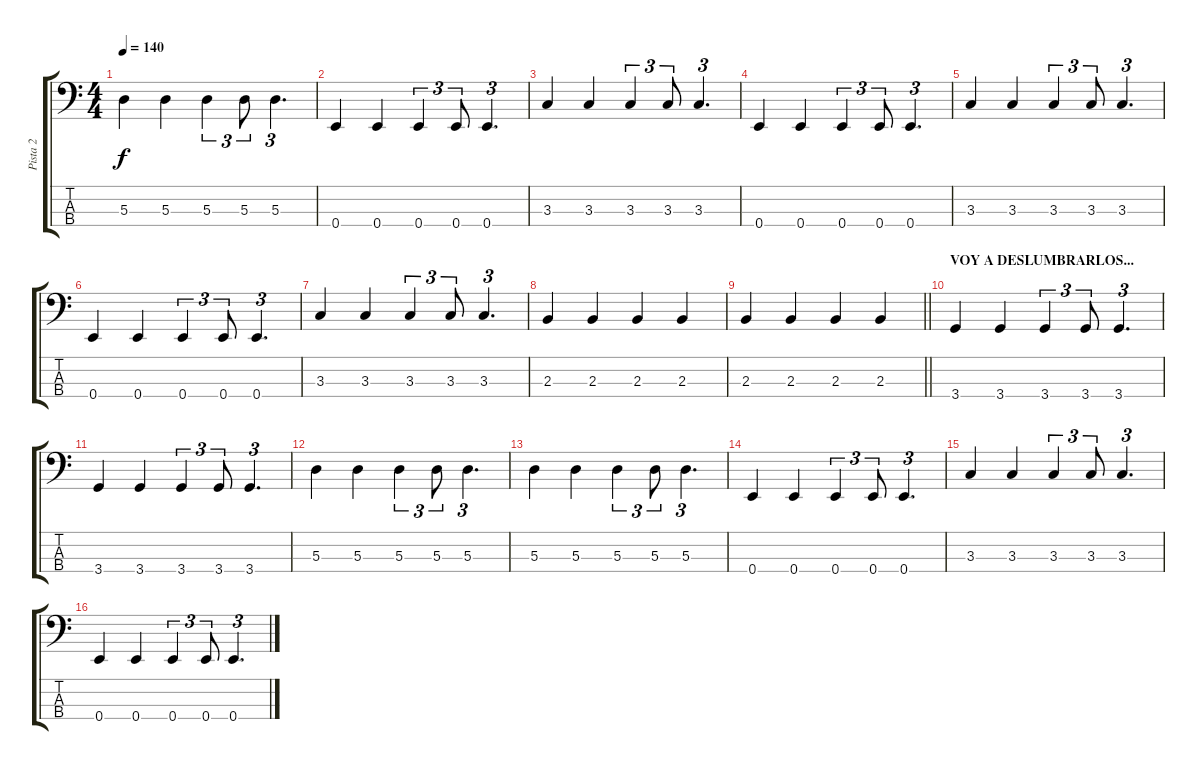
\track ("Pista 2" "Pista 2") {instrument electricbassfinger}
\staff {score tabs}
\tuning (G2 D2 A1 E1) {hide}
\ts (4 4)
\tempo 140
\clef f4
\ks c
5.3.4{dy f} 5.3.4 5.3.4{tu (3 2)} 5.3.8{tu (3 2)} 5.3.4{d tu (3 2)} |
0.4.4 0.4.4 0.4.4{tu (3 2)} 0.4.8{tu (3 2)} 0.4.4{d tu (3 2)} |
3.3.4 3.3.4 3.3.4{tu (3 2)} 3.3.8{tu (3 2)} 3.3.4{d tu (3 2)} |
0.4.4 0.4.4 0.4.4{tu (3 2)} 0.4.8{tu (3 2)} 0.4.4{d tu (3 2)} |
3.3.4 3.3.4 3.3.4{tu (3 2)} 3.3.8{tu (3 2)} 3.3.4{d tu (3 2)} |
0.4.4 0.4.4 0.4.4{tu (3 2)} 0.4.8{tu (3 2)} 0.4.4{d tu (3 2)} |
3.3.4 3.3.4 3.3.4{tu (3 2)} 3.3.8{tu (3 2)} 3.3.4{d tu (3 2)} |
2.3.4 2.3.4 2.3.4 2.3.4 |
\barLineRight lightlight
2.3.4 2.3.4 2.3.4 2.3.4 |
\section ("" "VOY A DESLUMBRARLOS...")
3.4.4 3.4.4 3.4.4{tu (3 2)} 3.4.8{tu (3 2)} 3.4.4{d tu (3 2)} |
3.4.4 3.4.4 3.4.4{tu (3 2)} 3.4.8{tu (3 2)} 3.4.4{d tu (3 2)} |
5.3.4 5.3.4 5.3.4{tu (3 2)} 5.3.8{tu (3 2)} 5.3.4{d tu (3 2)} |
5.3.4 5.3.4 5.3.4{tu (3 2)} 5.3.8{tu (3 2)} 5.3.4{d tu (3 2)} |
0.4.4 0.4.4 0.4.4{tu (3 2)} 0.4.8{tu (3 2)} 0.4.4{d tu (3 2)} |
3.3.4 3.3.4 3.3.4{tu (3 2)} 3.3.8{tu (3 2)} 3.3.4{d tu (3 2)} |
0.4.4 0.4.4 0.4.4{tu (3 2)} 0.4.8{tu (3 2)} 0.4.4{d tu (3 2)}
